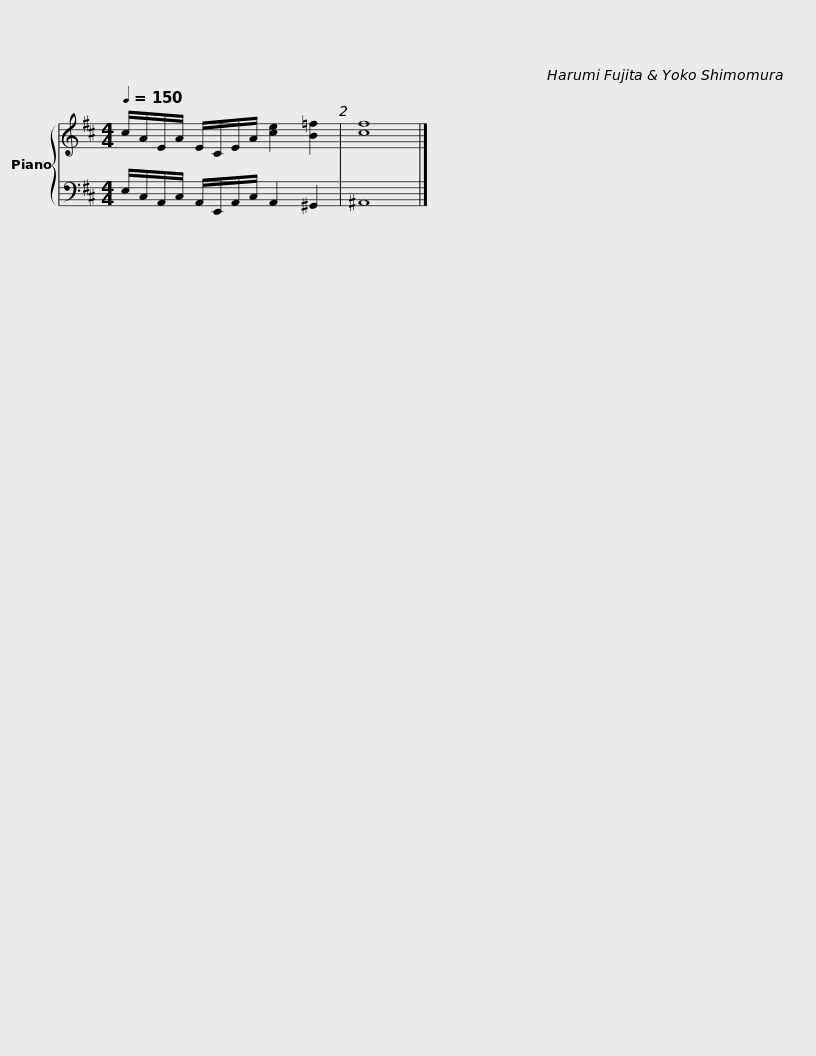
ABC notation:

X:1
%%score { 1 | 2 }
L:1/8
Q:1/4=150
M:4/4
I:linebreak $
K:D
V:1 treble
V:2 bass
V:1
 c/A/E/A/ E/C/E/A/ [ce]2 [B=f]2 | [cf]8 |] %2
V:2
 E,/C,/A,,/C,/ A,,/E,,/A,,/C,/ A,,2 ^G,,2 | ^A,,8 |] %2
